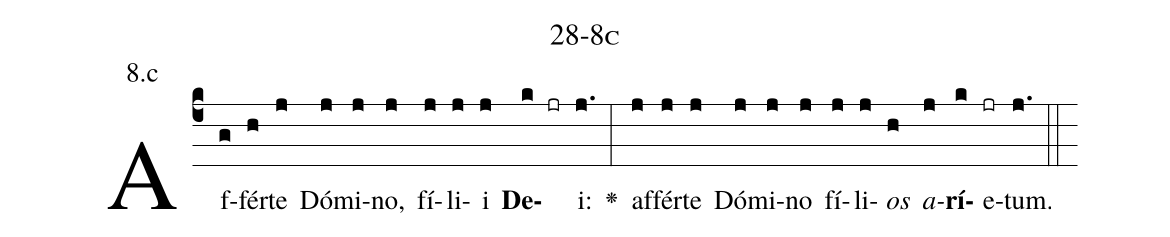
name: 28-8c;
annotation: 8.c;
%%
(c4)Af(g)fér(h)te(j) Dó(j)mi(j)no,(j) fí(j)li(j)i(j) <b>De</b>(k jr)i:(j.) <v>\greheightstar</v>(:) af(j)fér(j)te(j) Dó(j)mi(j)no(j) fí(j)li(j)<i>os</i>(h) <i>a</i>(j)<b>rí</b>(k)e(jr)tum.(j.) (::)


%E(j) u(j) o(h) u(j) a(k) e.(j.) (::)
